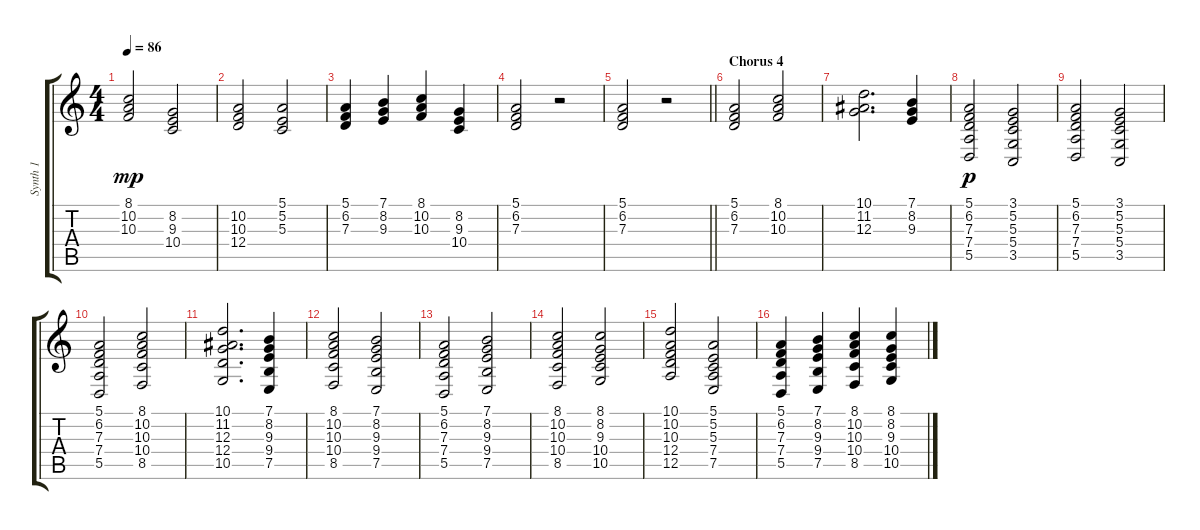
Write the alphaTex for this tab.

\track ("Synth 1" "Synth 1") {instrument pad2warm}
\staff {score tabs}
\tuning (E4 B3 G3 D3 A2 E2) {hide}
\ts (4 4)
\tempo 86
\clef g2
\ks c
(8.1 10.2 10.3).2{dy mp} (8.2 9.3 10.4).2 |
(10.2 10.3 12.4).2 (5.1 5.2 5.3).2 |
(5.1 6.2 7.3).4 (7.1 8.2 9.3).4 (8.1 10.2 10.3).4 (8.2 9.3 10.4).4 |
(5.1 6.2 7.3).2 r.2 |
\barLineRight lightlight
(5.1 6.2 7.3).2 r.2 |
\section ("" "Chorus 4")
(5.1 6.2 7.3).2 (8.1 10.2 10.3).2 |
(10.1 11.2 12.3).2{d} (7.1 8.2 9.3).4 |
(5.1 6.2 7.3 7.4 5.5).2{dy p} (3.1 5.2 5.3 5.4 3.5).2 |
(5.1 6.2 7.3 7.4 5.5).2 (3.1 5.2 5.3 5.4 3.5).2 |
(5.1 6.2 7.3 7.4 5.5).2 (8.1 10.2 10.3 10.4 8.5).2 |
(10.1 11.2 12.3 12.4 10.5).2{d} (7.1 8.2 9.3 9.4 7.5).4 |
(8.1 10.2 10.3 10.4 8.5).2 (7.1 8.2 9.3 9.4 7.5).2 |
(5.1 6.2 7.3 7.4 5.5).2 (7.1 8.2 9.3 9.4 7.5).2 |
(8.1 10.2 10.3 10.4 8.5).2 (8.1 8.2 9.3 10.4 10.5).2 |
(10.1 10.2 10.3 12.4 12.5).2 (5.1 5.2 5.3 7.4 7.5).2 |
(5.1 6.2 7.3 7.4 5.5).4 (7.1 8.2 9.3 9.4 7.5).4 (8.1 10.2 10.3 10.4 8.5).4 (8.1 8.2 9.3 10.4 10.5).4
